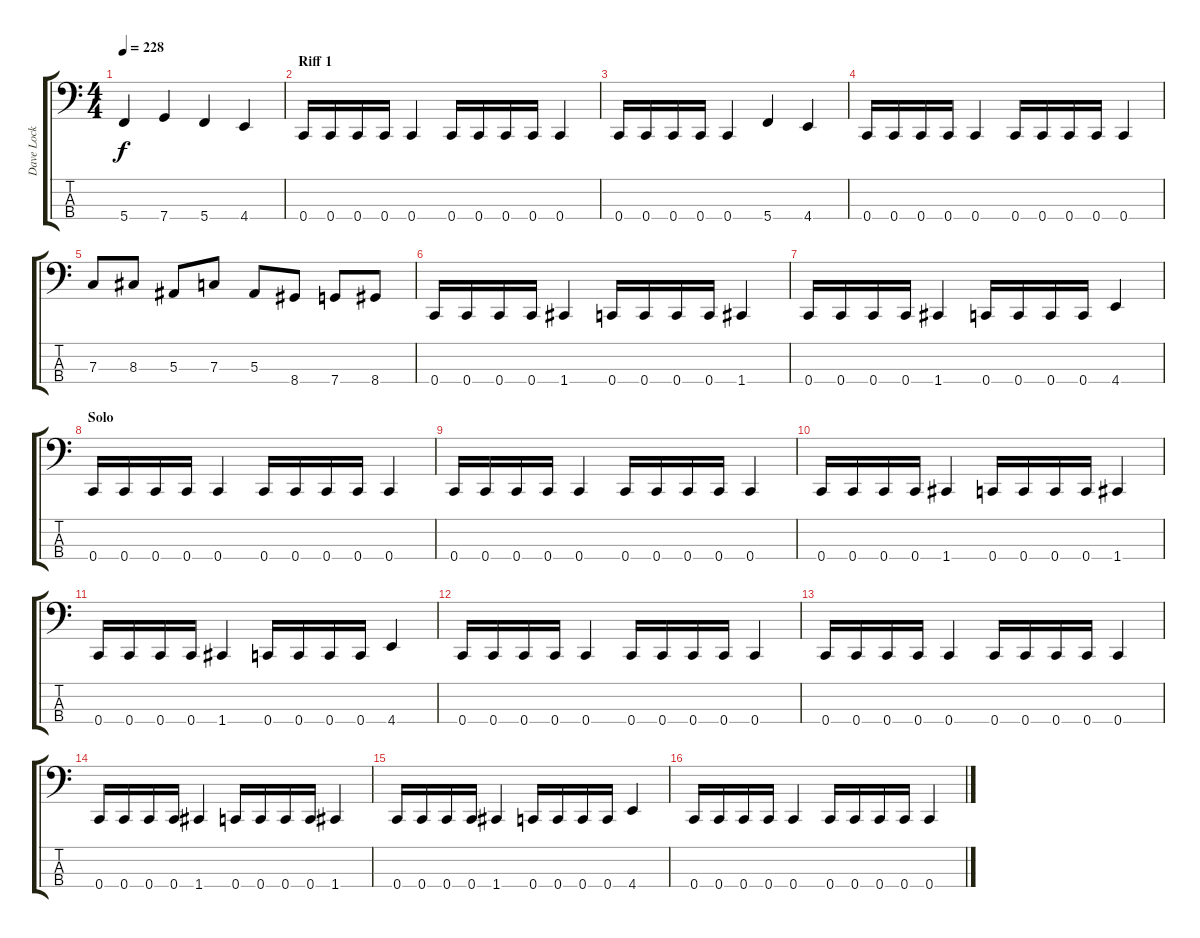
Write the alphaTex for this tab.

\track ("Dave Lock (Bass)" "Dave Lock ") {instrument electricbasspick}
\staff {score tabs}
\tuning (Eb2 Bb1 F1 C1) {hide}
\ts (4 4)
\tempo 228
\clef f4
\ks c
5.4.4{dy f} 7.4.4 5.4.4 4.4.4 |
\section ("" "Riff 1")
0.4.16 0.4.16 0.4.16 0.4.16 0.4.4 0.4.16 0.4.16 0.4.16 0.4.16 0.4.4 |
0.4.16 0.4.16 0.4.16 0.4.16 0.4.4 5.4.4 4.4.4 |
0.4.16 0.4.16 0.4.16 0.4.16 0.4.4 0.4.16 0.4.16 0.4.16 0.4.16 0.4.4 |
7.3.8 8.3.8 5.3.8 7.3.8 5.3.8 8.4.8 7.4.8 8.4.8 |
0.4.16 0.4.16 0.4.16 0.4.16 1.4.4 0.4.16 0.4.16 0.4.16 0.4.16 1.4.4 |
0.4.16 0.4.16 0.4.16 0.4.16 1.4.4 0.4.16 0.4.16 0.4.16 0.4.16 4.4.4 |
\section ("" "Solo")
0.4.16 0.4.16 0.4.16 0.4.16 0.4.4 0.4.16 0.4.16 0.4.16 0.4.16 0.4.4 |
0.4.16 0.4.16 0.4.16 0.4.16 0.4.4 0.4.16 0.4.16 0.4.16 0.4.16 0.4.4 |
0.4.16 0.4.16 0.4.16 0.4.16 1.4.4 0.4.16 0.4.16 0.4.16 0.4.16 1.4.4 |
0.4.16 0.4.16 0.4.16 0.4.16 1.4.4 0.4.16 0.4.16 0.4.16 0.4.16 4.4.4 |
0.4.16 0.4.16 0.4.16 0.4.16 0.4.4 0.4.16 0.4.16 0.4.16 0.4.16 0.4.4 |
0.4.16 0.4.16 0.4.16 0.4.16 0.4.4 0.4.16 0.4.16 0.4.16 0.4.16 0.4.4 |
0.4.16 0.4.16 0.4.16 0.4.16 1.4.4 0.4.16 0.4.16 0.4.16 0.4.16 1.4.4 |
0.4.16 0.4.16 0.4.16 0.4.16 1.4.4 0.4.16 0.4.16 0.4.16 0.4.16 4.4.4 |
0.4.16 0.4.16 0.4.16 0.4.16 0.4.4 0.4.16 0.4.16 0.4.16 0.4.16 0.4.4
